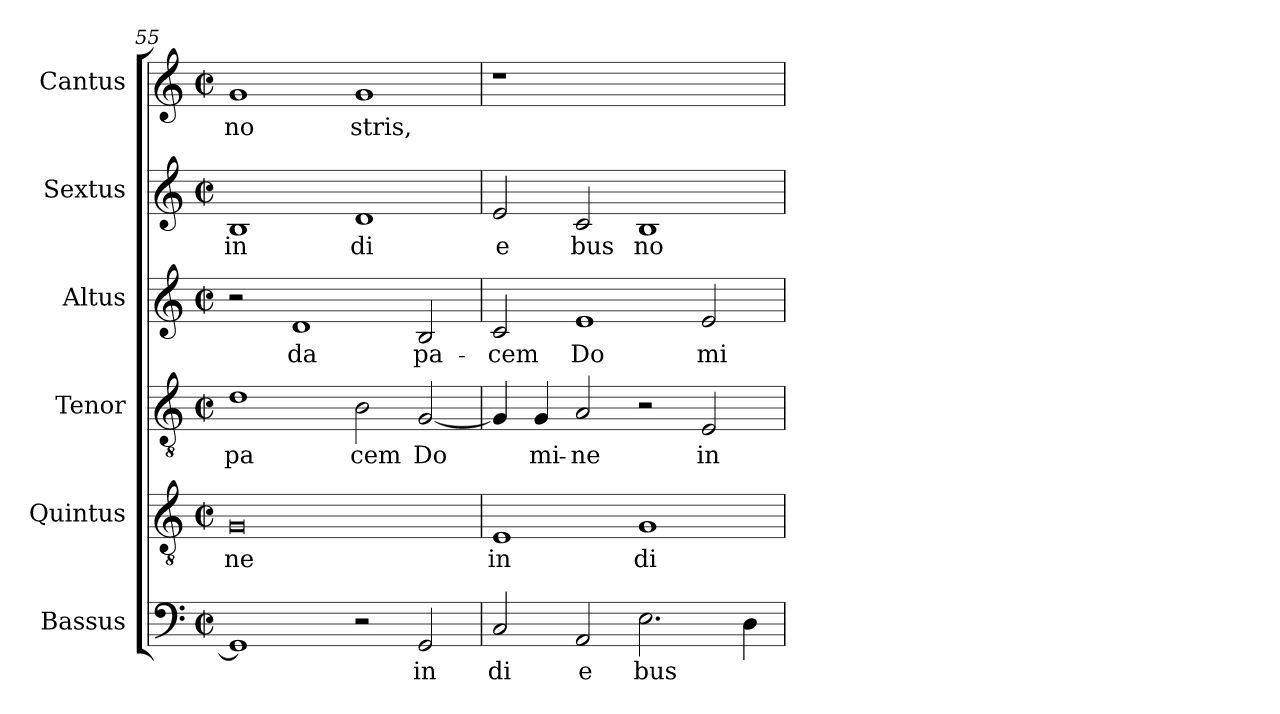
**kern	**text	**kern	**text	**kern	**text	**kern	**text	**kern	**text	**kern	**text
*part6	*part6	*part5	*part5	*part4	*part4	*part3	*part3	*part2	*part2	*part1	*part1
*staff6	*staff6	*staff5	*staff5	*staff4	*staff4	*staff3	*staff3	*staff2	*staff2	*staff1	*staff1
*I"Bassus	*	*I"Quintus	*	*I"Tenor	*	*I"Altus	*	*I"Sextus	*	*I"Cantus	*
*clefF4	*	*clefGv2	*	*clefGv2	*	*clefG2	*	*clefG2	*	*clefG2	*
*k[]	*	*k[]	*	*k[]	*	*k[]	*	*k[]	*	*k[]	*
*C:	*	*C:	*	*C:	*	*C:	*	*C:	*	*C:	*
*M2/2	*	*M2/2	*	*M2/2	*	*M2/2	*	*M2/2	*	*M2/2	*
*met(c|)	*	*met(c|)	*	*met(c|)	*	*met(c|)	*	*met(c|)	*	*met(c|)	*
=55	=55	=55	=55	=55	=55	=55	=55	=55	=55	=55	=55
!	!LO:LY:b	!	!LO:LY:b:cj	!	!LO:LY:b:cj	!	!	!	!LO:LY:b:cj	!	!LO:LY:b:cj
1GG]	.	0G	-ne	1d	pa	2r	.	1B	in	1g	no
!	!	!	!	!	!	!	!LO:LY:b:cj	!	!	!	!
.	.	.	.	.	.	1d	da	.	.	.	.
!	!	!	!	!	!LO:LY:b:cj	!	!	!	!LO:LY:b:cj	!	!LO:LY:b:cj
2r	.	.	.	2B\	cem	.	.	1d	di	1g	stris,
!	!LO:LY:b	!	!	!	!LO:LY:b:cj	!	!LO:LY:b:cj	!	!	!	!
2GG/	in	.	.	[<2G/	Do	2B/	pa-	.	.	.	.
!!LO:LB:g=z
=56	=56	=56	=56	=56	=56	=56	=56	=56	=56	=56	=56
!	!LO:LY:b	!	!LO:LY:b:cj	!	!LO:LY:b:cj	!	!LO:LY:b:cj	!	!LO:LY:b:cj	!	!
2C/	di	1E	in	4G/]	.	2c/	-cem	2e/	e	1r	.
!	!	!	!	!	!LO:LY:b:cj	!	!	!	!	!	!
.	.	.	.	4G/	mi-	.	.	.	.	.	.
!	!LO:LY:b	!	!	!	!LO:LY:b:cj	!	!LO:LY:b:cj	!	!LO:LY:b:cj	!	!
2AA/	e	.	.	2A/	-ne	1e	Do	2c/	bus	.	.
!	!LO:LY:b	!	!LO:LY:b:cj	!	!	!	!	!	!LO:LY:b:cj	!	!
2.E\	bus	1G	di	2r	.	.	.	1B	no	1ryy	.
!	!	!	!	!	!LO:LY:b:cj	!	!LO:LY:b:cj	!	!	!	!
.	.	.	.	2E/	in	2e/	mi	.	.	.	.
!	!LO:LY:b	!	!	!	!	!	!	!	!	!	!
4D\	.	.	.	.	.	.	.	.	.	.	.
=	=	=	=	=	=	=	=	=	=	=	=
*-	*-	*-	*-	*-	*-	*-	*-	*-	*-	*-	*-
